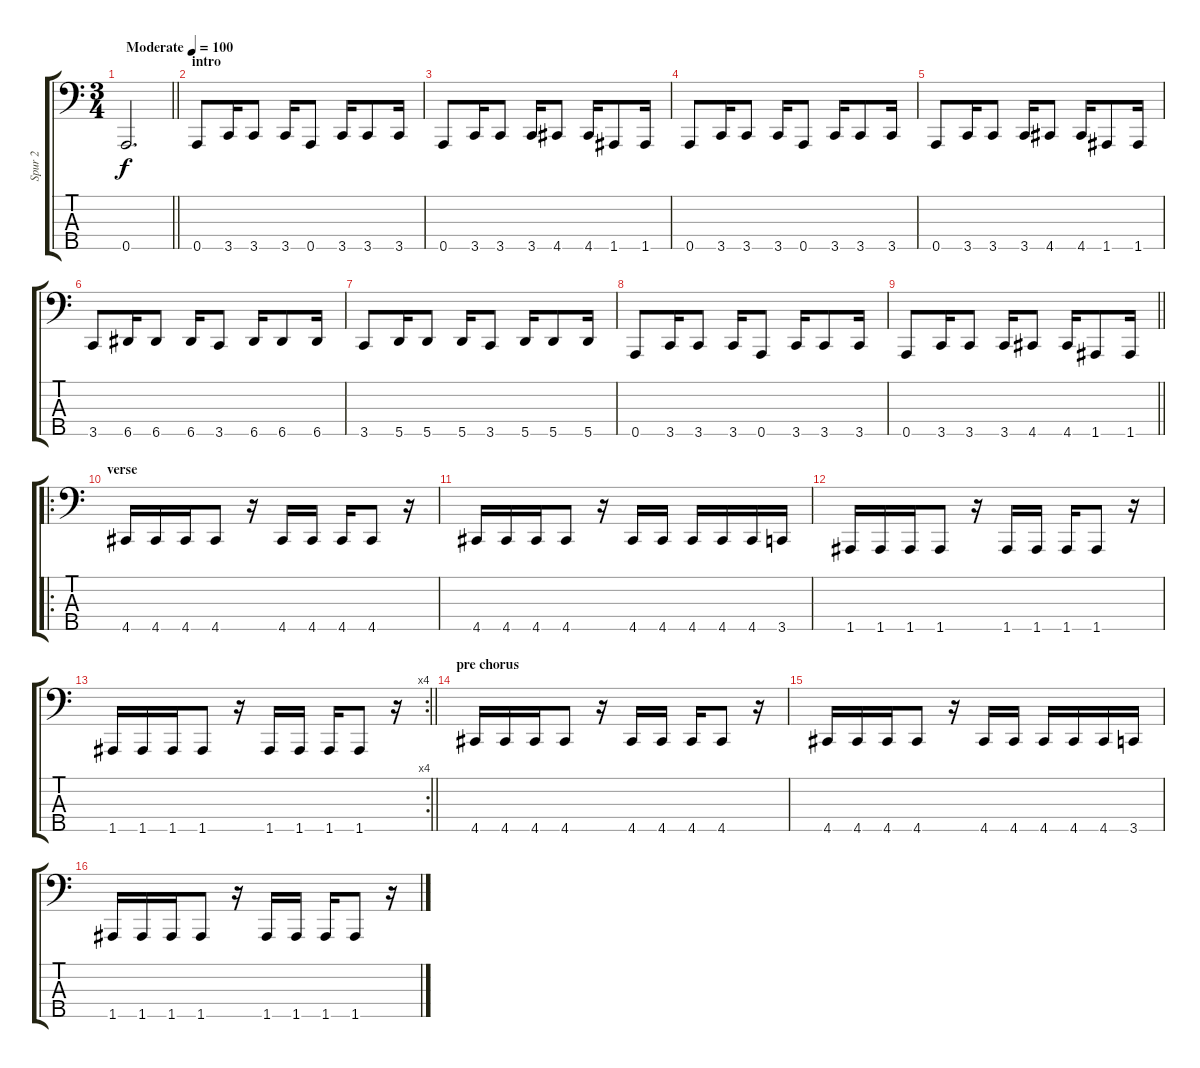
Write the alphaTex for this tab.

\track ("Spur 2" "Spur 2") {instrument slapbass1}
\staff {score tabs}
\tuning (F2 C2 G1 D1 A0) {hide}
\ts (3 4)
\tempo (100 "Moderate")
\clef f4
\barLineRight lightlight
\ks c
0.5.2{d dy f instrument slapbass1} |
\section ("" "intro")
0.5.8 3.5.16 3.5.8 3.5.16 0.5.8 3.5.16 3.5.8 3.5.16 |
0.5.8 3.5.16 3.5.8 3.5.16 4.5.8 4.5.16 1.5.8 1.5.16 |
0.5.8 3.5.16 3.5.8 3.5.16 0.5.8 3.5.16 3.5.8 3.5.16 |
0.5.8 3.5.16 3.5.8 3.5.16 4.5.8 4.5.16 1.5.8 1.5.16 |
3.5.8 6.5.16 6.5.8 6.5.16 3.5.8 6.5.16 6.5.8 6.5.16 |
3.5.8 5.5.16 5.5.8 5.5.16 3.5.8 5.5.16 5.5.8 5.5.16 |
0.5.8 3.5.16 3.5.8 3.5.16 0.5.8 3.5.16 3.5.8 3.5.16 |
\barLineRight lightlight
0.5.8 3.5.16 3.5.8 3.5.16 4.5.8 4.5.16 1.5.8 1.5.16 |
\ro
\section ("" "verse")
4.5.16 4.5.16 4.5.16 4.5.8 r.16 4.5.16 4.5.16 4.5.16 4.5.8 r.16 |
4.5.16 4.5.16 4.5.16 4.5.8 r.16 4.5.16 4.5.16 4.5.16 4.5.16 4.5.16 3.5.16 |
1.5.16 1.5.16 1.5.16 1.5.8 r.16 1.5.16 1.5.16 1.5.16 1.5.8 r.16 |
\rc 4
\barLineRight lightlight
1.5.16 1.5.16 1.5.16 1.5.8 r.16 1.5.16 1.5.16 1.5.16 1.5.8 r.16 |
\section ("" "pre chorus")
4.5.16 4.5.16 4.5.16 4.5.8 r.16 4.5.16 4.5.16 4.5.16 4.5.8 r.16 |
4.5.16 4.5.16 4.5.16 4.5.8 r.16 4.5.16 4.5.16 4.5.16 4.5.16 4.5.16 3.5.16 |
1.5.16 1.5.16 1.5.16 1.5.8 r.16 1.5.16 1.5.16 1.5.16 1.5.8 r.16
